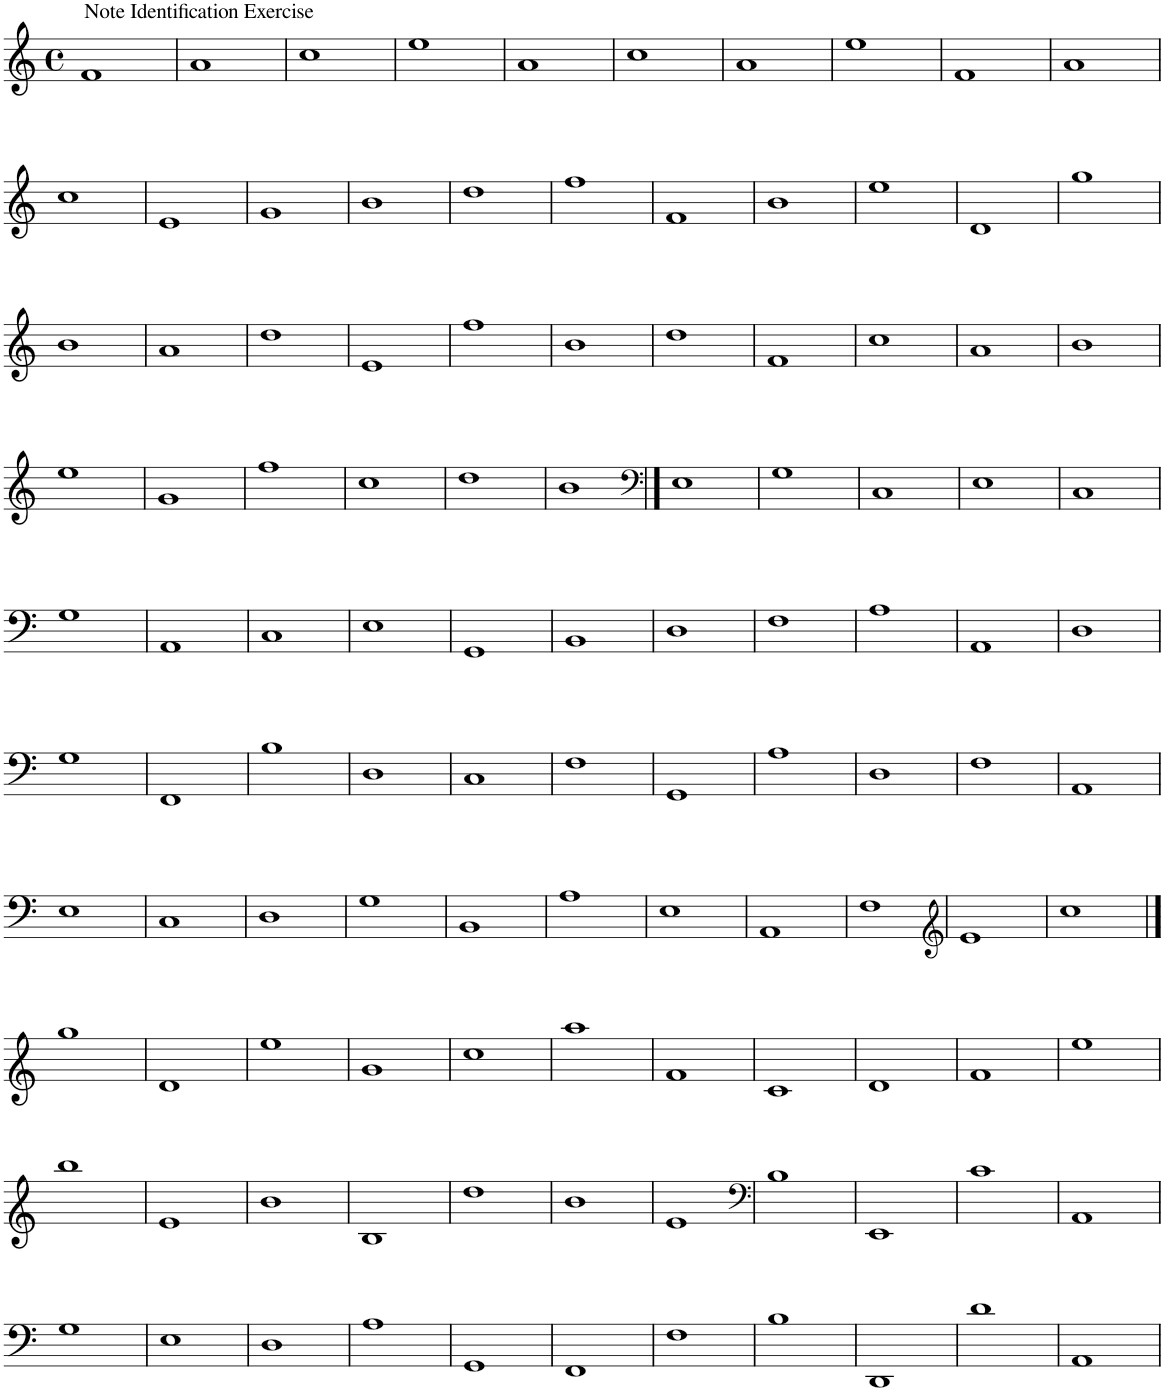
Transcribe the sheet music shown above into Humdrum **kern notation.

**kern
*part1
*staff1
*I"Voice
*clefG2
*k[]
*M4/4
*met(c)
=1
!LO:TX:a:t=Note Identification Exercise
1f
=2
1a
=3
1cc
=4
1ee
=5
1a
=6
1cc
=7
1a
=8
1ee
=9
1f
=10
1a
!!LO:LB:g=z
=11
1cc
=12
1e
=13
1g
=14
1b
=15
1dd
=16
1ff
=17
1f
=18
1b
=19
1ee
=20
1d
=21
1gg
!!LO:LB:g=z
=22
1b
=23
1a
=24
1dd
=25
1e
=26
1ff
=27
1b
=28
1dd
=29
1f
=30
1cc
=31
1a
=32
1b
!!LO:LB:g=z
=33
1ee
=34
1g
=35
1ff
=36
1cc
=37
1dd
=38
1b
==39
*clefF4
1E
=40
1G
=41
1C
=42
1E
=43
1C
!!LO:LB:g=z
=44
1G
=45
1AA
=46
1C
=47
1E
=48
1GG
=49
1BB
=50
1D
=51
1F
=52
1A
=53
1AA
=54
1D
!!LO:LB:g=z
=55
1G
=56
1FF
=57
1B
=58
1D
=59
1C
=60
1F
=61
1GG
=62
1A
=63
1D
=64
1F
=65
1AA
!!LO:LB:g=z
=66
1E
=67
1C
=68
1D
=69
1G
=70
1BB
=71
1A
=72
1E
=73
1AA
=74
1F
=75
*clefG1
1g
=76
1ee
!!LO:LB:g=z
==77
1bb
=78
1f
=79
1gg
=80
1b
=81
1ee
=82
1ccc
=83
1a
=84
1e
=85
1f
=86
1a
=87
1gg
!!LO:LB:g=z
=88
1ddd
=89
1g
=90
1dd
=91
1d
=92
1ff
=93
1dd
=94
1g
=95
*clefF4
1B
=96
1EE
=97
1c
=98
1AA
!!LO:LB:g=z
=99
1G
=100
1E
=101
1D
=102
1A
=103
1GG
=104
1FF
=105
1F
=106
1B
=107
1DD
=108
1d
=109
1AA
=
*-
